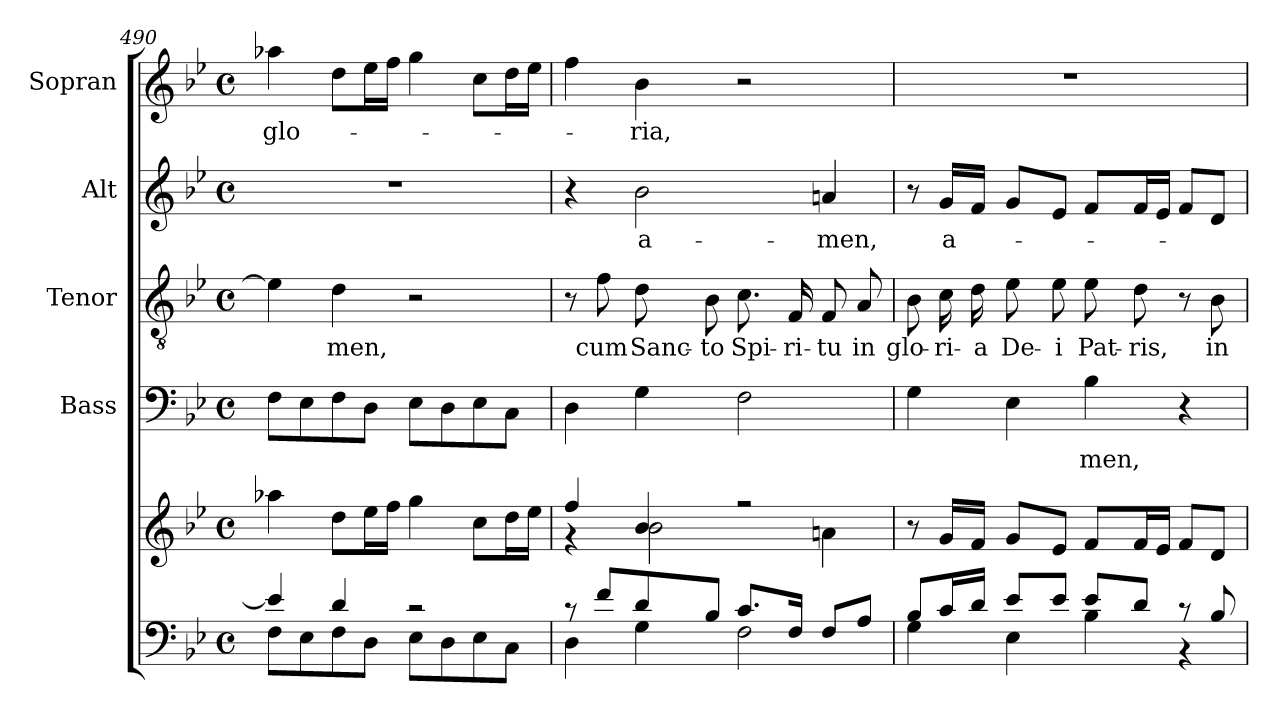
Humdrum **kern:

**kern	**kern	**kern	**text	**kern	**text	**kern	**text	**kern	**text
*part5	*part5	*part4	*part4	*part3	*part3	*part2	*part2	*part1	*part1
*staff6	*staff5	*staff4	*staff4	*staff3	*staff3	*staff2	*staff2	*staff1	*staff1
*	*	*I"Bass	*	*I"Tenor	*	*I"Alt	*	*I"Sopran	*
*	*	*I'B.	*	*I'T.	*	*I'A.	*	*I'S.	*
*clefF4	*clefG2	*clefF4	*	*clefGv2	*	*clefG2	*	*clefG2	*
*k[b-e-]	*k[b-e-]	*k[b-e-]	*	*k[b-e-]	*	*k[b-e-]	*	*k[b-e-]	*
*B-:	*B-:	*B-:	*	*B-:	*	*B-:	*	*B-:	*
*M4/4	*M4/4	*M4/4	*	*M4/4	*	*M4/4	*	*M4/4	*
*met(c)	*met(c)	*met(c)	*	*met(c)	*	*met(c)	*	*met(c)	*
=490	=490	=490	=490	=490	=490	=490	=490	=490	=490
*^	*	*	*	*	*	*	*	*	*
!	!	!	!	!	!	!	!	!	!	!LO:LY:b
4e-/]	8F\L	4aa-X\	8F\L	.	4e-\]	.	1r	.	4aa-X\	glo-
.	8E-\	.	8E-\	.	.	.	.	.	.	.
!	!	!	!	!	!	!LO:LY:b	!	!	!	!
4d/	8F\	8dd\L	8F\	.	4d\	-men,	.	.	8dd\L	.
.	8D\J	16ee-\L	8D\J	.	.	.	.	.	16ee-\L	.
.	.	16ff\JJ	.	.	.	.	.	.	16ff\JJ	.
2rc	8E-\L	4gg\	8E-\L	.	2r	.	.	.	4gg\	.
.	8D\	.	8D\	.	.	.	.	.	.	.
.	8E-\	8cc\L	8E-\	.	.	.	.	.	8cc\L	.
.	8C\J	16dd\L	8C\J	.	.	.	.	.	16dd\L	.
.	.	16ee-\JJ	.	.	.	.	.	.	16ee-\JJ	.
!!LO:LB:g=z
=491	=491	=491	=491	=491	=491	=491	=491	=491	=491	=491
*	*	*^	*	*	*	*	*	*	*	*
8rc	4D\	4ff/	4rg	4D\	.	8r	.	4r	.	4ff\	.
!	!	!	!	!	!	!	!LO:LY:b	!	!	!	!
8f/L	.	.	.	.	.	8f\	cum	.	.	.	.
!	!	!	!	!	!	!	!LO:LY:b	!	!LO:LY:b	!	!LO:LY:b
8d/	4G\	4b-/	2b-\	4G\	.	8d\	Sanc-	2b-\	a-	4b-\	-ria,
!	!	!	!	!	!	!	!LO:LY:b	!	!	!	!
8B-/J	.	.	.	.	.	8B-\	-to	.	.	.	.
!	!	!	!	!	!	!	!LO:LY:b	!	!	!	!
8.c/L	2F\	2rff	.	2F\	.	8.c\	Spi-	.	.	2r	.
!	!	!	!	!	!	!	!LO:LY:b	!	!	!	!
16F/Jk	.	.	.	.	.	16F/	-ri-	.	.	.	.
!	!	!	!	!	!	!	!LO:LY:b	!	!LO:LY:b	!	!
8F/L	.	.	4an\	.	.	8F/	-tu	4an/	-men,	.	.
!	!	!	!	!	!	!	!LO:LY:b	!	!	!	!
8A/J	.	.	.	.	.	8A/	in	.	.	.	.
*	*	*v	*v	*	*	*	*	*	*	*	*
=492	=492	=492	=492	=492	=492	=492	=492	=492	=492	=492
!	!	!	!	!	!	!LO:LY:b	!	!	!	!
8B-/L	4G\	8r	4G\	.	8B-\	glo-	8r	.	1r	.
!	!	!	!	!	!	!LO:LY:b	!	!LO:LY:b	!	!
16c/L	.	16g/LL	.	.	16c\	-ri-	16g/LL	a-	.	.
!	!	!	!	!	!	!LO:LY:b	!	!	!	!
16d/JJ	.	16f/JJ	.	.	16d\	-a	16f/JJ	.	.	.
!	!	!	!	!	!	!LO:LY:b	!	!	!	!
8e-/L	4E-\	8g/L	4E-\	.	8e-\	De-	8g/L	.	.	.
!	!	!	!	!	!	!LO:LY:b	!	!	!	!
8e-/J	.	8e-/J	.	.	8e-\	-i	8e-/J	.	.	.
!	!	!	!	!LO:LY:b	!	!LO:LY:b	!	!	!	!
8e-/L	4B-\	8f/L	4B-\	-men,	8e-\	Pat-	8f/L	.	.	.
!	!	!	!	!	!	!LO:LY:b	!	!	!	!
8d/J	.	16f/L	.	.	8d\	-ris,	16f/L	.	.	.
.	.	16e-/JJ	.	.	.	.	16e-/JJ	.	.	.
8rc	4r	8f/L	4r	.	8r	.	8f/L	.	.	.
!	!	!	!	!	!	!LO:LY:b	!	!	!	!
8B-/	.	8d/J	.	.	8B-\	in	8d/J	.	.	.
*v	*v	*	*	*	*	*	*	*	*	*
=	=	=	=	=	=	=	=	=	=
*-	*-	*-	*-	*-	*-	*-	*-	*-	*-
